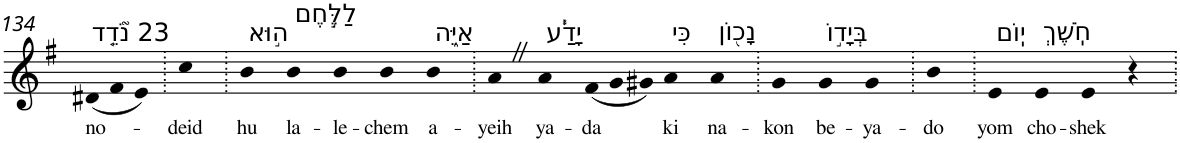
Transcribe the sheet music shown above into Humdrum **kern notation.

**kern	**text
*part1	*part1
*staff1	*staff1
*I"Piano	*
*I'Pno	*
!!LO:PB:g=z
*clefG2	*
*k[f#]	*
*G:	*
=134	=134
!LO:TX:a:t=23 נֹ֘דֵ֤ד	!
!	!LO:LY:b
(12d#X	no-
12f#	.
12e)	.
=135.	=135.
!	!LO:LY:b
4cc	-deid
=136.	=136.
!LO:TX:a:t=ה֣וּא	!
!	!LO:LY:b
4b	hu
!LO:TX:a:t=לַלֶּ֣חֶם	!
!	!LO:LY:b
4b	la-
!	!LO:LY:b
4b	-le-
!	!LO:LY:b
4b	-chem
!LO:TX:a:t=אַיֵּ֑ה	!
!	!LO:LY:b
4b	a-
=137.	=137.
!	!LO:LY:b
4aZ	-yeih
!LO:TX:a:t=יָדַ֓ע	!
!	!LO:LY:b
4a	ya-
!	!LO:LY:b
(12f#	-da
12g	.
12g#X)	.
!LO:TX:a:t=כִּי	!
!	!LO:LY:b
4a	ki
!LO:TX:a:t=נָכ֖וֹן	!
!	!LO:LY:b
4a	na-
=138.	=138.
!	!LO:LY:b
4g	-kon
!LO:TX:a:t=בְּיָד֣וֹ	!
!	!LO:LY:b
4g	be-
!	!LO:LY:b
4g	-ya-
=139.	=139.
!	!LO:LY:b
4b	-do
=140.	=140.
!LO:TX:a:t=יֽוֹם	!
!	!LO:LY:b
4e	yom
!LO:TX:a:t=חֹֽשֶׁךְ	!
!	!LO:LY:b
4e	cho-
!	!LO:LY:b
4e	-shek
4r	.
=.	=.
*-	*-
